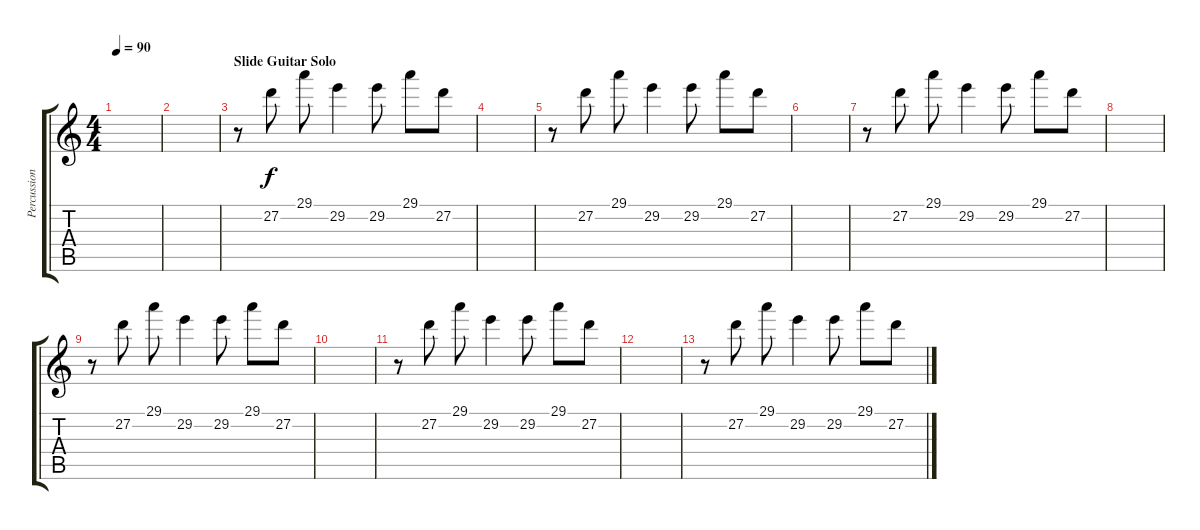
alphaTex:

\track ("Percussion 1" "Percussion") {instrument shamisen}
\staff {score tabs}
\tuning (E4 B3 G3 D3 A2 E2) {hide}
\ts (4 4)
\tempo 90
\clef g2
\ks c
|
|
\section ("" "Slide Guitar Solo")
r.8 27.2.8 29.1.8 29.2.4 29.2.8 29.1.8 27.2.8 |
|
r.8 27.2.8 29.1.8 29.2.4 29.2.8 29.1.8 27.2.8 |
|
r.8 27.2.8 29.1.8 29.2.4 29.2.8 29.1.8 27.2.8 |
|
r.8 27.2.8 29.1.8 29.2.4 29.2.8 29.1.8 27.2.8 |
|
r.8 27.2.8 29.1.8 29.2.4 29.2.8 29.1.8 27.2.8 |
|
r.8 27.2.8 29.1.8 29.2.4 29.2.8 29.1.8 27.2.8
